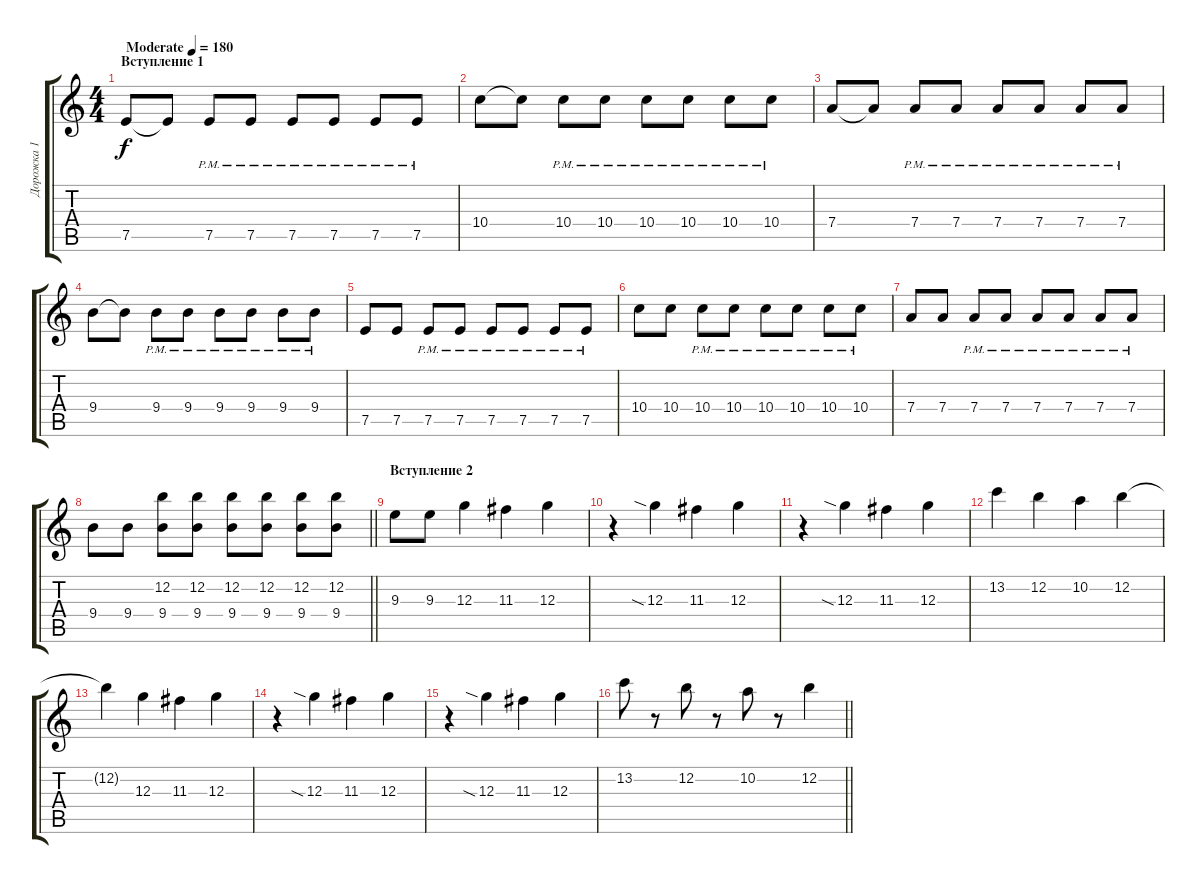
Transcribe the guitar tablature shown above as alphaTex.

\track ("Дорожка 1" "Дорожка 1") {instrument distortionguitar}
\staff {score tabs}
\tuning (E4 B3 G3 D3 A2 E2) {hide}
\ts (4 4)
\section ("" "Вступление 1")
\tempo (180 "Moderate")
\clef g2
\ks c
7.5.8{dy f instrument distortionguitar} 7.5{t}.8 7.5{pm}.8 7.5{pm}.8 7.5{pm}.8 7.5{pm}.8 7.5{pm}.8 7.5{pm}.8 |
10.4.8 10.4{t}.8 10.4{pm}.8 10.4{pm}.8 10.4{pm}.8 10.4{pm}.8 10.4{pm}.8 10.4{pm}.8 |
7.4.8 7.4{t}.8 7.4{pm}.8 7.4{pm}.8 7.4{pm}.8 7.4{pm}.8 7.4{pm}.8 7.4{pm}.8 |
9.4.8 9.4{t}.8 9.4{pm}.8 9.4{pm}.8 9.4{pm}.8 9.4{pm}.8 9.4{pm}.8 9.4{pm}.8 |
7.5.8 7.5.8 7.5{pm}.8 7.5{pm}.8 7.5{pm}.8 7.5{pm}.8 7.5{pm}.8 7.5{pm}.8 |
10.4.8 10.4.8 10.4{pm}.8 10.4{pm}.8 10.4{pm}.8 10.4{pm}.8 10.4{pm}.8 10.4{pm}.8 |
7.4.8 7.4.8 7.4{pm}.8 7.4{pm}.8 7.4{pm}.8 7.4{pm}.8 7.4{pm}.8 7.4{pm}.8 |
\barLineRight lightlight
9.4.8 9.4.8 (12.2 9.4).8 (12.2 9.4).8 (12.2 9.4).8 (12.2 9.4).8 (12.2 9.4).8 (12.2 9.4).8 |
\section ("" "Вступление 2")
9.3.8 9.3.8 12.3.4 11.3.4 12.3.4 |
r.4 12.3{sia}.4 11.3.4 12.3.4 |
r.4 12.3{sia}.4 11.3.4 12.3.4 |
13.2.4 12.2.4 10.2.4 12.2.4 |
12.2{t}.4 12.3.4 11.3.4 12.3.4 |
r.4 12.3{sia}.4 11.3.4 12.3.4 |
r.4 12.3{sia}.4 11.3.4 12.3.4 |
\barLineRight lightlight
13.2.8 r.8 12.2.8 r.8 10.2.8 r.8 12.2.4
